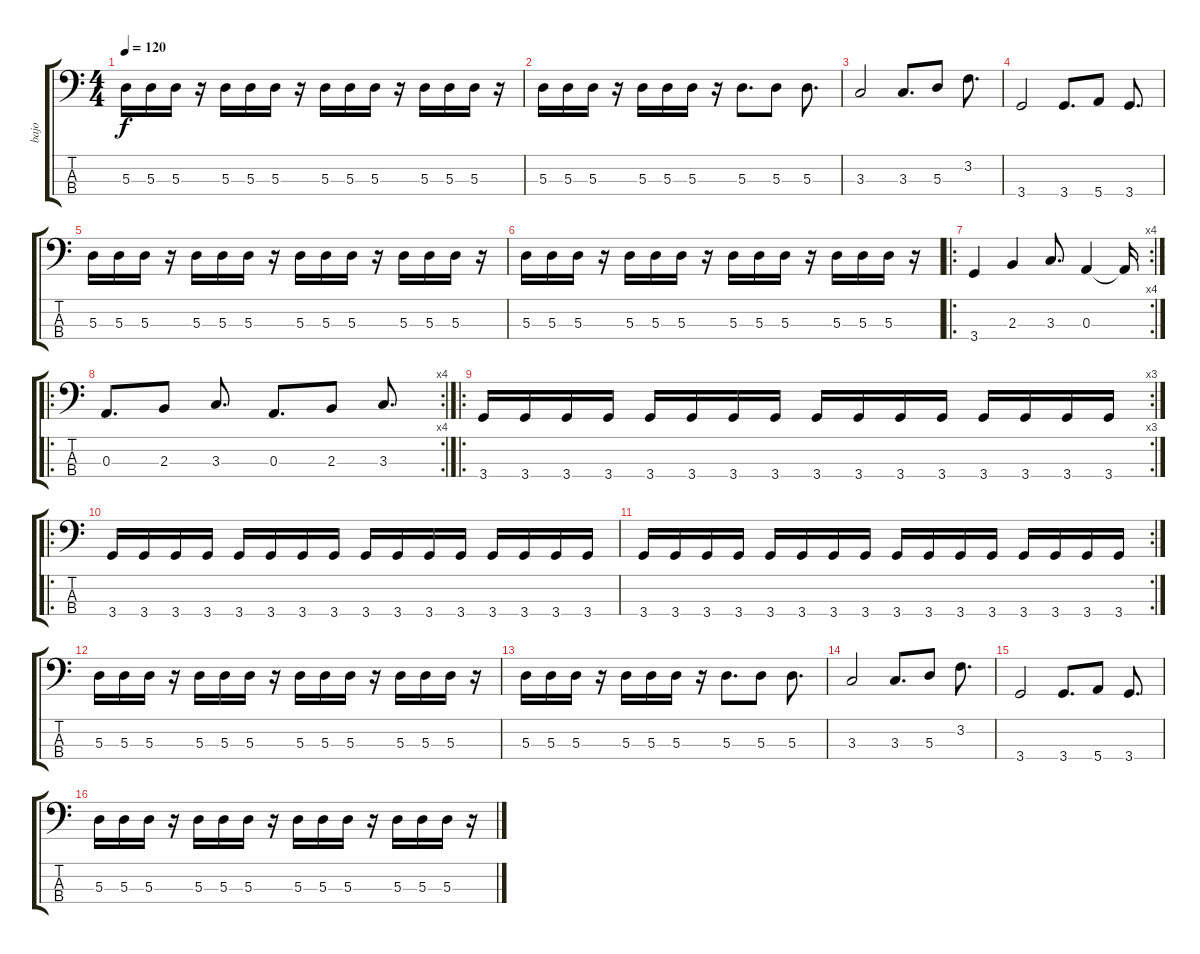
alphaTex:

\track ("bajo" "bajo") {instrument electricbassfinger}
\staff {score tabs}
\tuning (G2 D2 A1 E1) {hide}
\ts (4 4)
\tempo 120
\clef f4
\ks c
5.3.16{dy f} 5.3.16 5.3.16 r.16 5.3.16 5.3.16 5.3.16 r.16 5.3.16 5.3.16 5.3.16 r.16 5.3.16 5.3.16 5.3.16 r.16 |
5.3.16 5.3.16 5.3.16 r.16 5.3.16 5.3.16 5.3.16 r.16 5.3.8{d} 5.3.8 5.3.8{d} |
3.3.2 3.3.8{d} 5.3.8 3.2.8{d} |
3.4.2 3.4.8{d} 5.4.8 3.4.8{d} |
5.3.16 5.3.16 5.3.16 r.16 5.3.16 5.3.16 5.3.16 r.16 5.3.16 5.3.16 5.3.16 r.16 5.3.16 5.3.16 5.3.16 r.16 |
5.3.16 5.3.16 5.3.16 r.16 5.3.16 5.3.16 5.3.16 r.16 5.3.16 5.3.16 5.3.16 r.16 5.3.16 5.3.16 5.3.16 r.16 |
\ro
\rc 4
3.4.4 2.3.4 3.3.8{d} 0.3.4 0.3{t}.16 |
\ro
\rc 4
0.3.8{d} 2.3.8 3.3.8{d} 0.3.8{d} 2.3.8 3.3.8{d} |
\ro
\rc 3
3.4.16 3.4.16 3.4.16 3.4.16 3.4.16 3.4.16 3.4.16 3.4.16 3.4.16 3.4.16 3.4.16 3.4.16 3.4.16 3.4.16 3.4.16 3.4.16 |
\ro
3.4.16 3.4.16 3.4.16 3.4.16 3.4.16 3.4.16 3.4.16 3.4.16 3.4.16 3.4.16 3.4.16 3.4.16 3.4.16 3.4.16 3.4.16 3.4.16 |
\rc 2
3.4.16 3.4.16 3.4.16 3.4.16 3.4.16 3.4.16 3.4.16 3.4.16 3.4.16 3.4.16 3.4.16 3.4.16 3.4.16 3.4.16 3.4.16 3.4.16 |
5.3.16 5.3.16 5.3.16 r.16 5.3.16 5.3.16 5.3.16 r.16 5.3.16 5.3.16 5.3.16 r.16 5.3.16 5.3.16 5.3.16 r.16 |
5.3.16 5.3.16 5.3.16 r.16 5.3.16 5.3.16 5.3.16 r.16 5.3.8{d} 5.3.8 5.3.8{d} |
3.3.2 3.3.8{d} 5.3.8 3.2.8{d} |
3.4.2 3.4.8{d} 5.4.8 3.4.8{d} |
5.3.16 5.3.16 5.3.16 r.16 5.3.16 5.3.16 5.3.16 r.16 5.3.16 5.3.16 5.3.16 r.16 5.3.16 5.3.16 5.3.16 r.16
